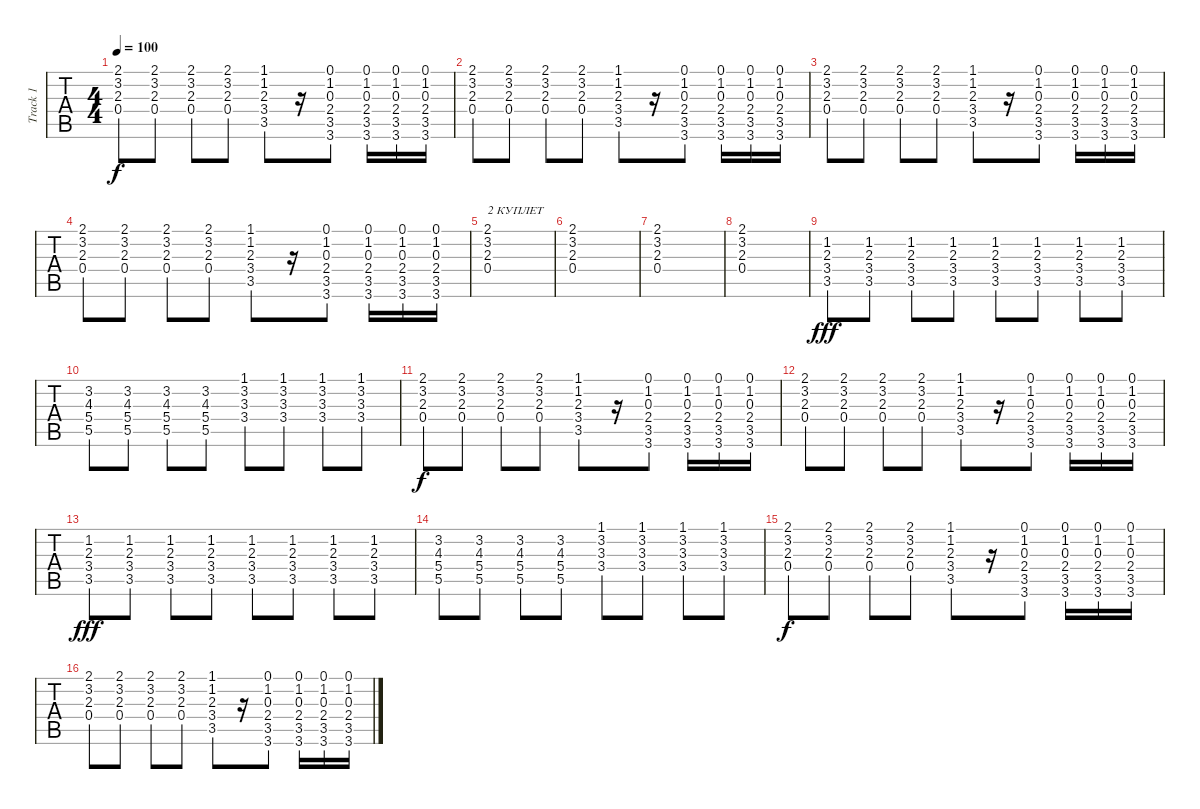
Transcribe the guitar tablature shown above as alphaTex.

\track ("Track 1" "Track 1") {instrument acousticguitarsteel}
\staff {tabs}
\tuning (E4 B3 G3 D3 A2 E2) {hide}
\ts (4 4)
\tempo 100
\clef g2
\ks c
(2.1 3.2 2.3 0.4).8{dy f} (2.1 3.2 2.3 0.4).8 (2.1 3.2 2.3 0.4).8 (2.1 3.2 2.3 0.4).8 (1.1 1.2 2.3 3.4 3.5).8 r.16 (0.1 1.2 0.3 2.4 3.5 3.6).8 (0.1 1.2 0.3 2.4 3.5 3.6).16 (0.1 1.2 0.3 2.4 3.5 3.6).16 (0.1 1.2 0.3 2.4 3.5 3.6).16 |
(2.1 3.2 2.3 0.4).8 (2.1 3.2 2.3 0.4).8 (2.1 3.2 2.3 0.4).8 (2.1 3.2 2.3 0.4).8 (1.1 1.2 2.3 3.4 3.5).8 r.16 (0.1 1.2 0.3 2.4 3.5 3.6).8 (0.1 1.2 0.3 2.4 3.5 3.6).16 (0.1 1.2 0.3 2.4 3.5 3.6).16 (0.1 1.2 0.3 2.4 3.5 3.6).16 |
(2.1 3.2 2.3 0.4).8 (2.1 3.2 2.3 0.4).8 (2.1 3.2 2.3 0.4).8 (2.1 3.2 2.3 0.4).8 (1.1 1.2 2.3 3.4 3.5).8 r.16 (0.1 1.2 0.3 2.4 3.5 3.6).8 (0.1 1.2 0.3 2.4 3.5 3.6).16 (0.1 1.2 0.3 2.4 3.5 3.6).16 (0.1 1.2 0.3 2.4 3.5 3.6).16 |
(2.1 3.2 2.3 0.4).8 (2.1 3.2 2.3 0.4).8 (2.1 3.2 2.3 0.4).8 (2.1 3.2 2.3 0.4).8 (1.1 1.2 2.3 3.4 3.5).8 r.16 (0.1 1.2 0.3 2.4 3.5 3.6).8 (0.1 1.2 0.3 2.4 3.5 3.6).16 (0.1 1.2 0.3 2.4 3.5 3.6).16 (0.1 1.2 0.3 2.4 3.5 3.6).16 |
(2.1 3.2 2.3 0.4).1{txt "2 КУПЛЕТ"} |
(2.1 3.2 2.3 0.4).1 |
(2.1 3.2 2.3 0.4).1 |
(2.1 3.2 2.3 0.4).1 |
(1.2 2.3 3.4 3.5).8{dy fff} (1.2 2.3 3.4 3.5).8 (1.2 2.3 3.4 3.5).8 (1.2 2.3 3.4 3.5).8 (1.2 2.3 3.4 3.5).8 (1.2 2.3 3.4 3.5).8 (1.2 2.3 3.4 3.5).8 (1.2 2.3 3.4 3.5).8 |
(3.2 4.3 5.4 5.5).8 (3.2 4.3 5.4 5.5).8 (3.2 4.3 5.4 5.5).8 (3.2 4.3 5.4 5.5).8 (1.1 3.2 3.3 3.4).8 (1.1 3.2 3.3 3.4).8 (1.1 3.2 3.3 3.4).8 (1.1 3.2 3.3 3.4).8 |
(2.1 3.2 2.3 0.4).8{dy f} (2.1 3.2 2.3 0.4).8 (2.1 3.2 2.3 0.4).8 (2.1 3.2 2.3 0.4).8 (1.1 1.2 2.3 3.4 3.5).8 r.16 (0.1 1.2 0.3 2.4 3.5 3.6).8 (0.1 1.2 0.3 2.4 3.5 3.6).16 (0.1 1.2 0.3 2.4 3.5 3.6).16 (0.1 1.2 0.3 2.4 3.5 3.6).16 |
(2.1 3.2 2.3 0.4).8 (2.1 3.2 2.3 0.4).8 (2.1 3.2 2.3 0.4).8 (2.1 3.2 2.3 0.4).8 (1.1 1.2 2.3 3.4 3.5).8 r.16 (0.1 1.2 0.3 2.4 3.5 3.6).8 (0.1 1.2 0.3 2.4 3.5 3.6).16 (0.1 1.2 0.3 2.4 3.5 3.6).16 (0.1 1.2 0.3 2.4 3.5 3.6).16 |
(1.2 2.3 3.4 3.5).8{dy fff} (1.2 2.3 3.4 3.5).8 (1.2 2.3 3.4 3.5).8 (1.2 2.3 3.4 3.5).8 (1.2 2.3 3.4 3.5).8 (1.2 2.3 3.4 3.5).8 (1.2 2.3 3.4 3.5).8 (1.2 2.3 3.4 3.5).8 |
(3.2 4.3 5.4 5.5).8 (3.2 4.3 5.4 5.5).8 (3.2 4.3 5.4 5.5).8 (3.2 4.3 5.4 5.5).8 (1.1 3.2 3.3 3.4).8 (1.1 3.2 3.3 3.4).8 (1.1 3.2 3.3 3.4).8 (1.1 3.2 3.3 3.4).8 |
(2.1 3.2 2.3 0.4).8{dy f} (2.1 3.2 2.3 0.4).8 (2.1 3.2 2.3 0.4).8 (2.1 3.2 2.3 0.4).8 (1.1 1.2 2.3 3.4 3.5).8 r.16 (0.1 1.2 0.3 2.4 3.5 3.6).8 (0.1 1.2 0.3 2.4 3.5 3.6).16 (0.1 1.2 0.3 2.4 3.5 3.6).16 (0.1 1.2 0.3 2.4 3.5 3.6).16 |
(2.1 3.2 2.3 0.4).8 (2.1 3.2 2.3 0.4).8 (2.1 3.2 2.3 0.4).8 (2.1 3.2 2.3 0.4).8 (1.1 1.2 2.3 3.4 3.5).8 r.16 (0.1 1.2 0.3 2.4 3.5 3.6).8 (0.1 1.2 0.3 2.4 3.5 3.6).16 (0.1 1.2 0.3 2.4 3.5 3.6).16 (0.1 1.2 0.3 2.4 3.5 3.6).16
